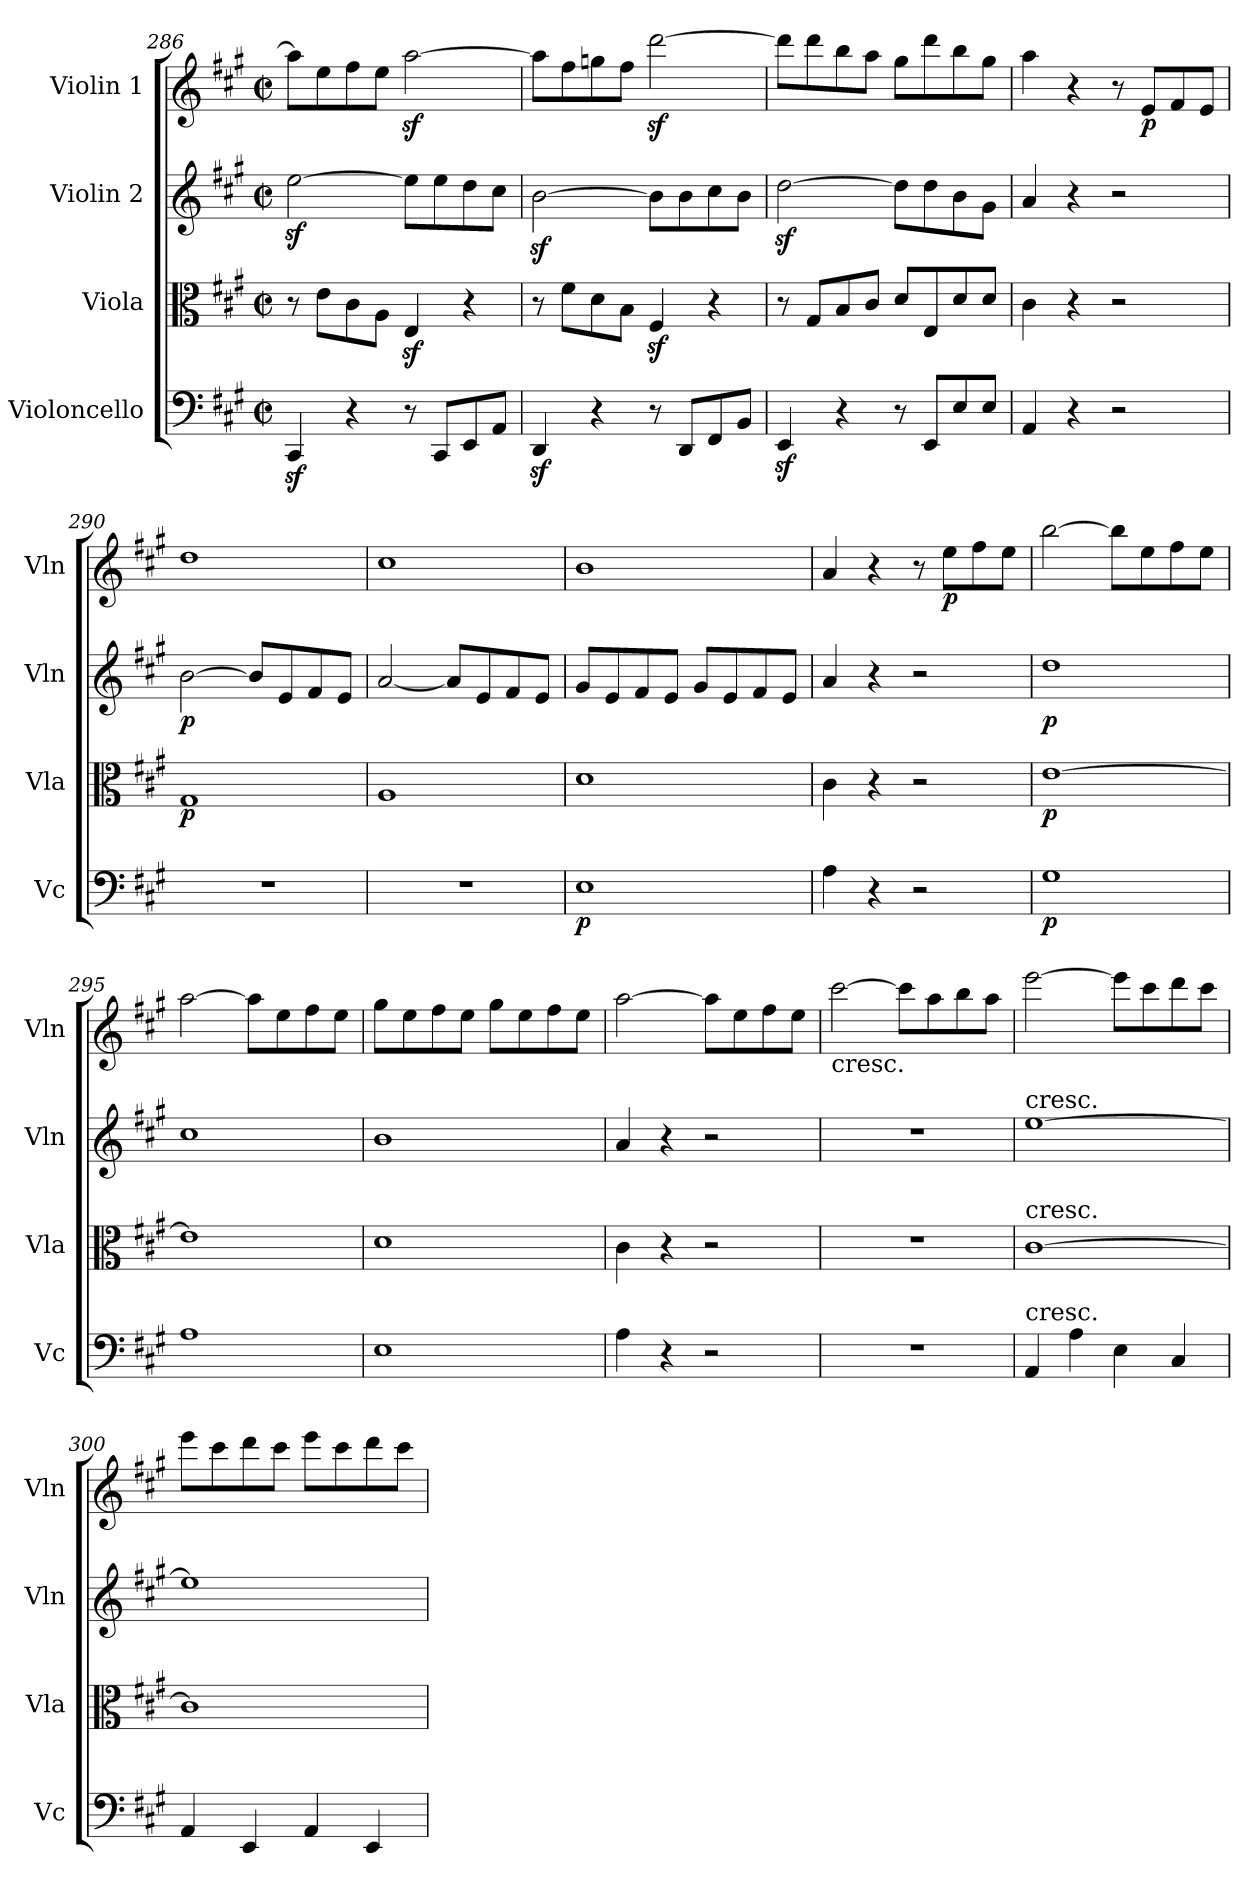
**kern	**dynam	**kern	**dynam	**kern	**dynam	**kern	**dynam
*part4	*part4	*part3	*part3	*part2	*part2	*part1	*part1
*staff4	*staff4	*staff3	*staff3	*staff2	*staff2	*staff1	*staff1
*I"Violoncello	*	*I"Viola	*	*I"Violin 2	*	*I"Violin 1	*
*I'Vc	*	*I'Vla	*	*I'Vln	*	*I'Vln	*
*clefF4	*	*clefC3	*	*clefG2	*	*clefG2	*
*k[f#c#g#]	*	*k[f#c#g#]	*	*k[f#c#g#]	*	*k[f#c#g#]	*
*A:	*	*A:	*	*A:	*	*A:	*
*M2/2	*	*M2/2	*	*M2/2	*	*M2/2	*
*met(c|)	*	*met(c|)	*	*met(c|)	*	*met(c|)	*
=286	=286	=286	=286	=286	=286	=286	=286
4CC#z</	.	8r	.	[2eez<\	.	8aa\L]	.
.	.	8e\L	.	.	.	8ee\	.
4r	.	8c#\	.	.	.	8ff#\	.
.	.	8A\J	.	.	.	8ee\J	.
8r	.	4Ez</	.	8ee\L]	.	[2aaz<\	.
8CC#/L	.	.	.	8ee\	.	.	.
8EE/	.	4r	.	8dd\	.	.	.
8AA/J	.	.	.	8cc#\J	.	.	.
=287	=287	=287	=287	=287	=287	=287	=287
4DDz</	.	8r	.	[2bz<\	.	8aa\L]	.
.	.	8f#\L	.	.	.	8ff#\	.
4r	.	8d\	.	.	.	8ggn\	.
.	.	8B\J	.	.	.	8ff#\J	.
8r	.	4F#z</	.	8b\L]	.	[2dddz<\	.
8DD/L	.	.	.	8b\	.	.	.
8FF#/	.	4r	.	8cc#\	.	.	.
8BB/J	.	.	.	8b\J	.	.	.
=288	=288	=288	=288	=288	=288	=288	=288
4EEz</	.	8r	.	[2ddz<\	.	8ddd\L]	.
.	.	8G#/L	.	.	.	8ddd\	.
4r	.	8B/	.	.	.	8bb\	.
.	.	8c#/J	.	.	.	8aa\J	.
8r	.	8d/L	.	8dd\L]	.	8gg#\L	.
8EE/L	.	8E/	.	8dd\	.	8ddd\	.
8E/	.	8d/	.	8b\	.	8bb\	.
8E/J	.	8d/J	.	8g#\J	.	8gg#\J	.
=289	=289	=289	=289	=289	=289	=289	=289
4AA/	.	4c#\	.	4a/	.	4aa\	.
4r	.	4r	.	4r	.	4r	.
2r	.	2r	.	2r	.	8r	.
!	!	!	!	!	!	!	!LO:DY:b
.	.	.	.	.	.	8e/L	p
.	.	.	.	.	.	8f#/	.
.	.	.	.	.	.	8e/J	.
=290	=290	=290	=290	=290	=290	=290	=290
!	!	!	!LO:DY:b	!	!LO:DY:b	!	!
1r	.	1G#	p	[2b\	p	1dd	.
.	.	.	.	8b/L]	.	.	.
.	.	.	.	8e/	.	.	.
.	.	.	.	8f#/	.	.	.
.	.	.	.	8e/J	.	.	.
=291	=291	=291	=291	=291	=291	=291	=291
1r	.	1A	.	[2a/	.	1cc#	.
.	.	.	.	8a/L]	.	.	.
.	.	.	.	8e/	.	.	.
.	.	.	.	8f#/	.	.	.
.	.	.	.	8e/J	.	.	.
=292	=292	=292	=292	=292	=292	=292	=292
!	!LO:DY:b	!	!	!	!	!	!
1E	p	1d	.	8g#/L	.	1b	.
.	.	.	.	8e/	.	.	.
.	.	.	.	8f#/	.	.	.
.	.	.	.	8e/J	.	.	.
.	.	.	.	8g#/L	.	.	.
.	.	.	.	8e/	.	.	.
.	.	.	.	8f#/	.	.	.
.	.	.	.	8e/J	.	.	.
=293	=293	=293	=293	=293	=293	=293	=293
4A\	.	4c#\	.	4a/	.	4a/	.
4r	.	4r	.	4r	.	4r	.
2r	.	2r	.	2r	.	8r	.
!	!	!	!	!	!	!	!LO:DY:b
.	.	.	.	.	.	8ee\L	p
.	.	.	.	.	.	8ff#\	.
.	.	.	.	.	.	8ee\J	.
=294	=294	=294	=294	=294	=294	=294	=294
!	!LO:DY:b	!	!LO:DY:b	!	!LO:DY:b	!	!
1G#	p	[1e	p	1dd	p	[2bb\	.
.	.	.	.	.	.	8bb\L]	.
.	.	.	.	.	.	8ee\	.
.	.	.	.	.	.	8ff#\	.
.	.	.	.	.	.	8ee\J	.
=295	=295	=295	=295	=295	=295	=295	=295
1A	.	1e]	.	1cc#	.	[2aa\	.
.	.	.	.	.	.	8aa\L]	.
.	.	.	.	.	.	8ee\	.
.	.	.	.	.	.	8ff#\	.
.	.	.	.	.	.	8ee\J	.
=296	=296	=296	=296	=296	=296	=296	=296
1E	.	1d	.	1b	.	8gg#\L	.
.	.	.	.	.	.	8ee\	.
.	.	.	.	.	.	8ff#\	.
.	.	.	.	.	.	8ee\J	.
.	.	.	.	.	.	8gg#\L	.
.	.	.	.	.	.	8ee\	.
.	.	.	.	.	.	8ff#\	.
.	.	.	.	.	.	8ee\J	.
=297	=297	=297	=297	=297	=297	=297	=297
4A\	.	4c#\	.	4a/	.	[2aa\	.
4r	.	4r	.	4r	.	.	.
2r	.	2r	.	2r	.	8aa\L]	.
.	.	.	.	.	.	8ee\	.
.	.	.	.	.	.	8ff#\	.
.	.	.	.	.	.	8ee\J	.
=298	=298	=298	=298	=298	=298	=298	=298
!	!	!	!	!	!	!LO:TX:b:t=cresc.	!
1r	.	1r	.	1r	.	[2ccc#\	.
.	.	.	.	.	.	8ccc#\L]	.
.	.	.	.	.	.	8aa\	.
.	.	.	.	.	.	8bb\	.
.	.	.	.	.	.	8aa\J	.
=299	=299	=299	=299	=299	=299	=299	=299
!	!	!	!	!LO:TX:a:t=cresc.	!	!	!
!	!	!LO:TX:a:t=cresc.	!	!	!	!	!
!LO:TX:a:t=cresc.	!	!	!	!	!	!	!
4AA/	.	[1c#	.	[1ee	.	[2eee\	.
4A\	.	.	.	.	.	.	.
4E\	.	.	.	.	.	8eee\L]	.
.	.	.	.	.	.	8ccc#\	.
4C#/	.	.	.	.	.	8ddd\	.
.	.	.	.	.	.	8ccc#\J	.
=300	=300	=300	=300	=300	=300	=300	=300
4AA/	.	1c#]	.	1ee]	.	8eee\L	.
.	.	.	.	.	.	8ccc#\	.
4EE/	.	.	.	.	.	8ddd\	.
.	.	.	.	.	.	8ccc#\J	.
4AA/	.	.	.	.	.	8eee\L	.
.	.	.	.	.	.	8ccc#\	.
4EE/	.	.	.	.	.	8ddd\	.
.	.	.	.	.	.	8ccc#\J	.
=	=	=	=	=	=	=	=
*-	*-	*-	*-	*-	*-	*-	*-
